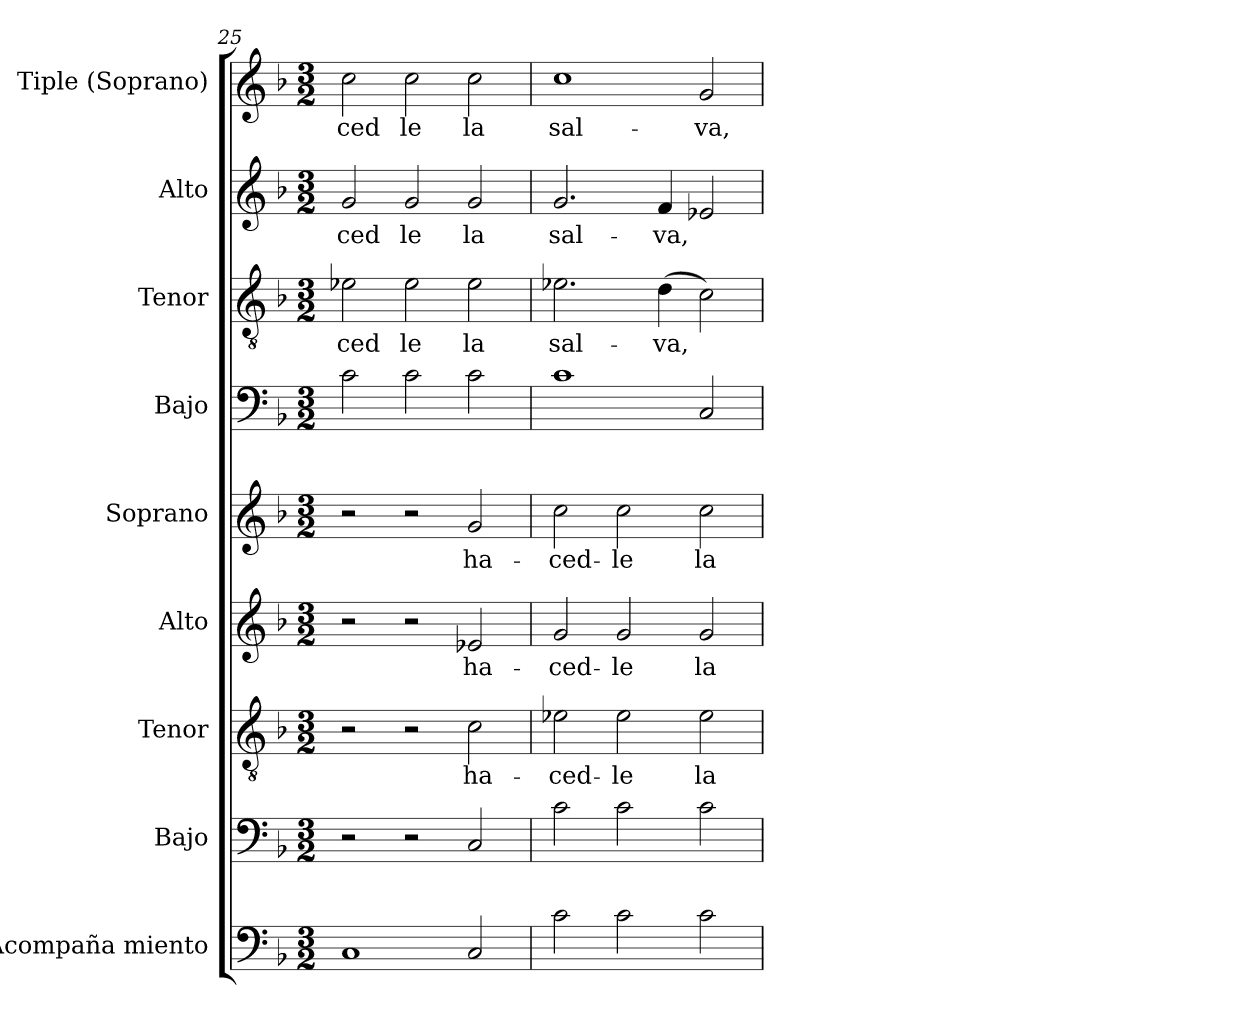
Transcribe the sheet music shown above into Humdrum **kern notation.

**kern	**kern	**kern	**text	**kern	**text	**kern	**text	**kern	**kern	**text	**kern	**text	**kern	**text
*part9	*part8	*part7	*part7	*part6	*part6	*part5	*part5	*part4	*part3	*part3	*part2	*part2	*part1	*part1
*staff9	*staff8	*staff7	*staff7	*staff6	*staff6	*staff5	*staff5	*staff4	*staff3	*staff3	*staff2	*staff2	*staff1	*staff1
*I"Acompaña miento	*I"Bajo	*I"Tenor	*	*I"Alto	*	*I"Soprano	*	*I"Bajo	*I"Tenor	*	*I"Alto	*	*I"Tiple (Soprano)	*
*I'Ac.	*I'B.	*I'T.	*	*I'A.	*	*I'S.	*	*I'B.	*I'T.	*	*I'A.	*	*I'S.	*
*clefF4	*clefF4	*clefGv2	*	*clefG2	*	*clefG2	*	*clefF4	*clefGv2	*	*clefG2	*	*clefG2	*
*	*	*ITrd7c12	*	*	*	*	*	*	*ITrd7c12	*	*	*	*	*
*k[b-]	*k[b-]	*k[b-]	*	*k[b-]	*	*k[b-]	*	*k[b-]	*k[b-]	*	*k[b-]	*	*k[b-]	*
*F:	*F:	*F:	*	*F:	*	*F:	*	*F:	*F:	*	*F:	*	*F:	*
*M3/2	*M3/2	*M3/2	*	*M3/2	*	*M3/2	*	*M3/2	*M3/2	*	*M3/2	*	*M3/2	*
=25	=25	=25	=25	=25	=25	=25	=25	=25	=25	=25	=25	=25	=25	=25
!	!	!	!	!	!	!	!	!	!	!LO:LY:b:color=#000000	!	!	!	!
!	!	!	!	!	!	!	!	!	!	!	!	!LO:LY:b:color=#000000	!	!
!	!	!	!	!	!	!	!	!	!	!	!	!	!	!LO:LY:b:color=#000000
1Ci	2r	2r	.	2r	.	2r	.	2ci\	2E-Xi\	-ced	2gi/	-ced	2cci\	-ced
!	!	!	!	!	!	!	!	!	!	!LO:LY:b:color=#000000	!	!	!	!
!	!	!	!	!	!	!	!	!	!	!	!	!LO:LY:b:color=#000000	!	!
!	!	!	!	!	!	!	!	!	!	!	!	!	!	!LO:LY:b:color=#000000
.	2r	2r	.	2r	.	2r	.	2ci\	2E-i\	le	2gi/	le	2cci\	le
!	!	!	!LO:LY:b:color=#000000	!	!	!	!	!	!	!	!	!	!	!
!	!	!	!	!	!LO:LY:b:color=#000000	!	!	!	!	!	!	!	!	!
!	!	!	!	!	!	!	!LO:LY:b:color=#000000	!	!	!	!	!	!	!
!	!	!	!	!	!	!	!	!	!	!LO:LY:b:color=#000000	!	!	!	!
!	!	!	!	!	!	!	!	!	!	!	!	!LO:LY:b:color=#000000	!	!
!	!	!	!	!	!	!	!	!	!	!	!	!	!	!LO:LY:b:color=#000000
2Ci/	2Ci/	2Ci\	ha-	2e-Xi/	ha-	2gi/	ha-	2ci\	2E-i\	la	2gi/	la	2cci\	la
!!LO:LB:g=z
=26	=26	=26	=26	=26	=26	=26	=26	=26	=26	=26	=26	=26	=26	=26
!	!	!	!LO:LY:b:color=#000000	!	!	!	!	!	!	!	!	!	!	!
!	!	!	!	!	!LO:LY:b:color=#000000	!	!	!	!	!	!	!	!	!
!	!	!	!	!	!	!	!LO:LY:b:color=#000000	!	!	!	!	!	!	!
!	!	!	!	!	!	!	!	!	!	!LO:LY:b:color=#000000	!	!	!	!
!	!	!	!	!	!	!	!	!	!	!	!	!LO:LY:b:color=#000000	!	!
!	!	!	!	!	!	!	!	!	!	!	!	!	!	!LO:LY:b:color=#000000
2ci\	2ci\	2E-Xi\	-ced-	2gi/	-ced-	2cci\	-ced-	1ci	2.E-Xi\	sal-	2.gi/	sal-	1cci	sal-
!	!	!	!LO:LY:b:color=#000000	!	!	!	!	!	!	!	!	!	!	!
!	!	!	!	!	!LO:LY:b:color=#000000	!	!	!	!	!	!	!	!	!
!	!	!	!	!	!	!	!LO:LY:b:color=#000000	!	!	!	!	!	!	!
2ci\	2ci\	2E-i\	-le	2gi/	-le	2cci\	-le	.	.	.	.	.	.	.
!	!	!	!	!	!	!	!	!	!	!LO:LY:b:color=#000000	!	!	!	!
!	!	!	!	!	!	!	!	!	!	!	!	!LO:LY:b:color=#000000	!	!
.	.	.	.	.	.	.	.	.	(4Di\	-va,	4fi/	-va,	.	.
!	!	!	!LO:LY:b:color=#000000	!	!	!	!	!	!	!	!	!	!	!
!	!	!	!	!	!LO:LY:b:color=#000000	!	!	!	!	!	!	!	!	!
!	!	!	!	!	!	!	!LO:LY:b:color=#000000	!	!	!	!	!	!	!
!	!	!	!	!	!	!	!	!	!	!	!	!	!	!LO:LY:b:color=#000000
2ci\	2ci\	2E-i\	la	2gi/	la	2cci\	la	2Ci/	2Ci\)	.	2e-Xi/	.	2gi/	-va,
=	=	=	=	=	=	=	=	=	=	=	=	=	=	=
*-	*-	*-	*-	*-	*-	*-	*-	*-	*-	*-	*-	*-	*-	*-
